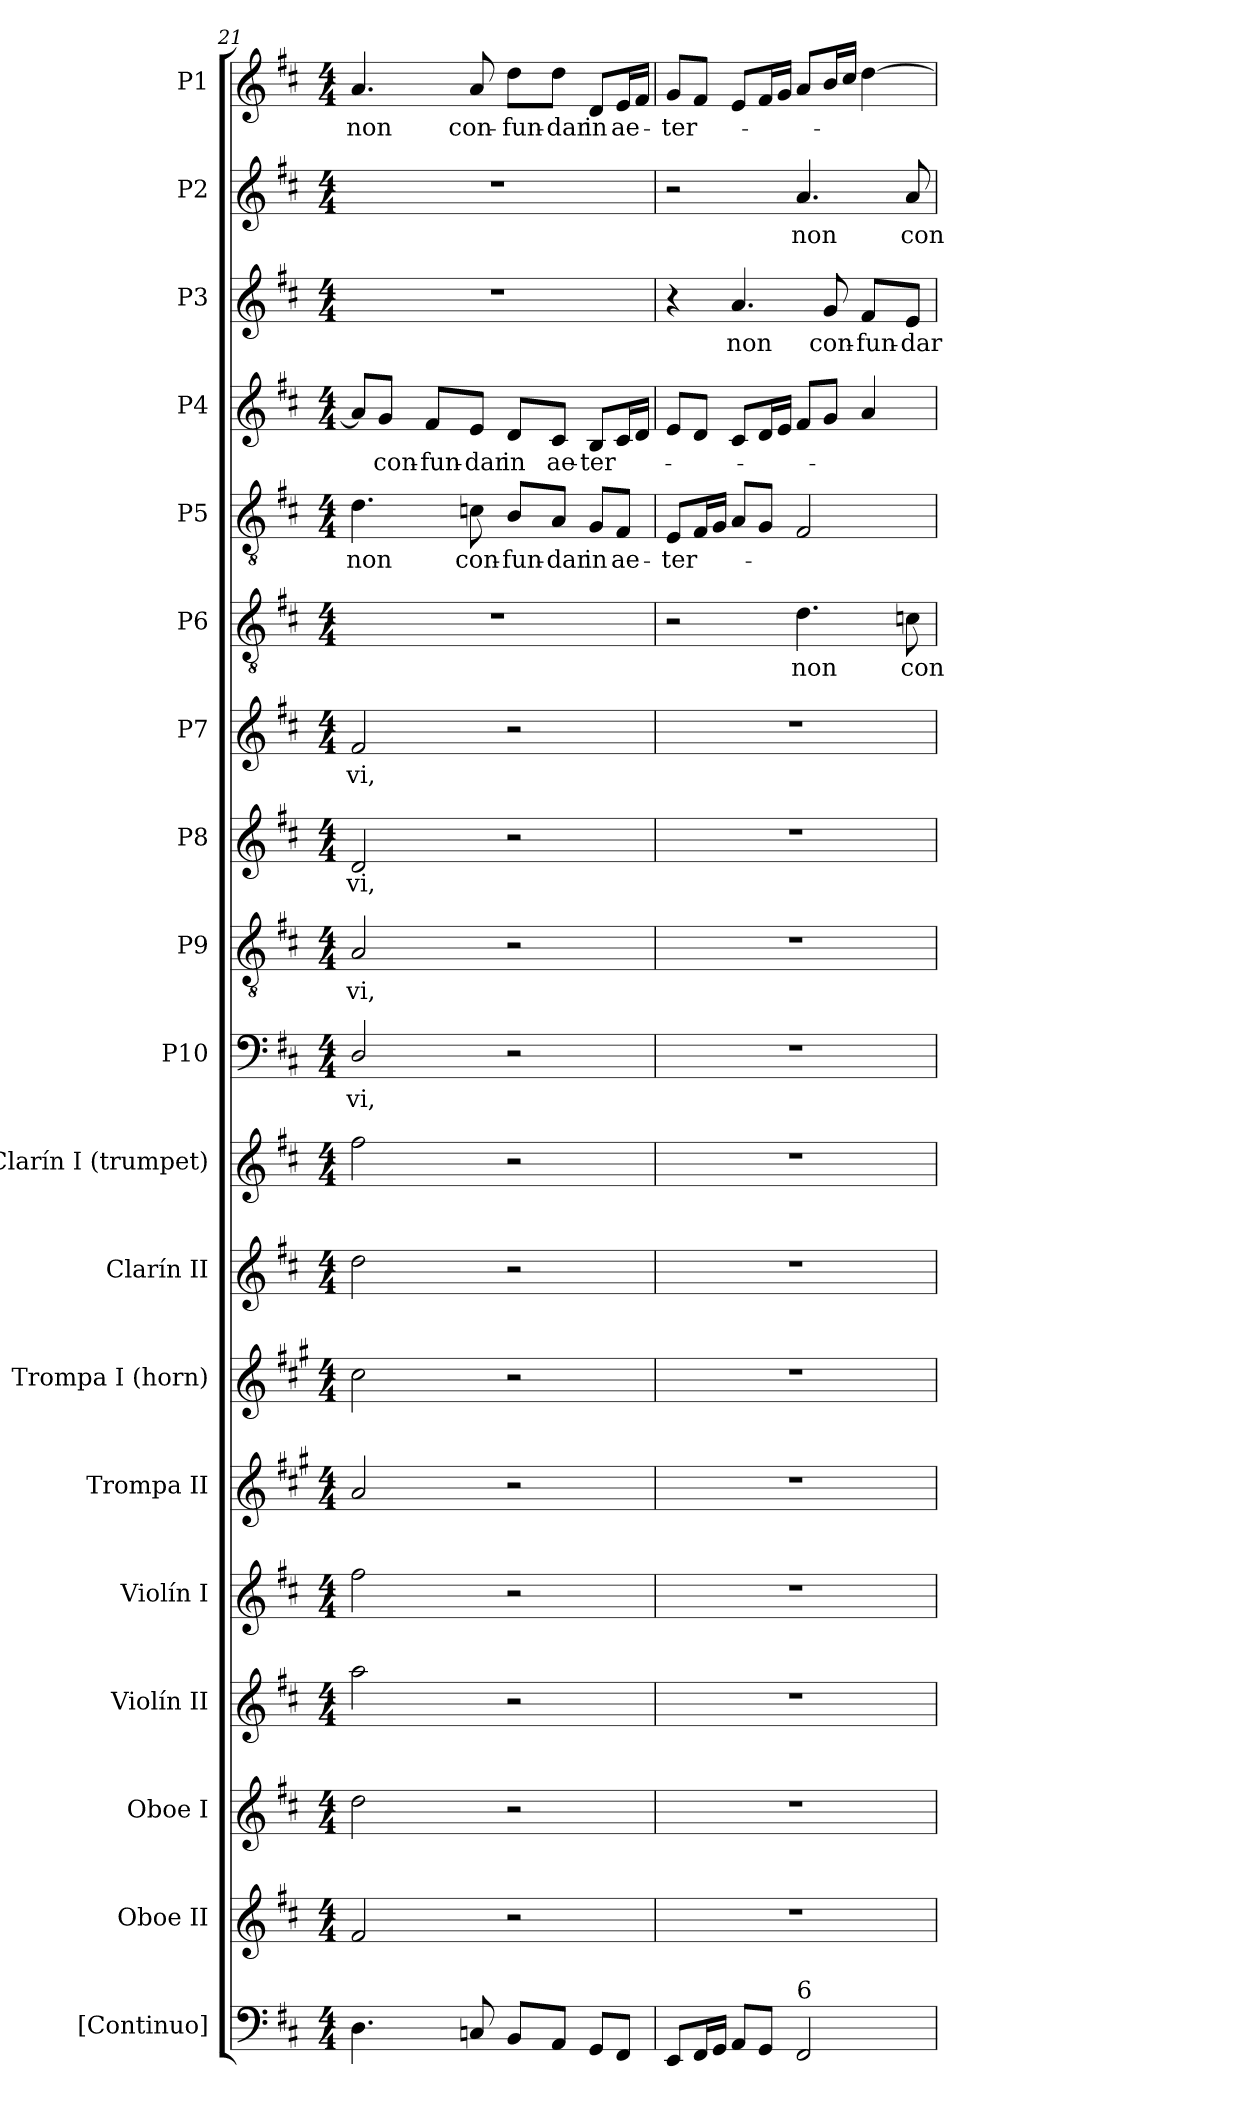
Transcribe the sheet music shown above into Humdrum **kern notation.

**kern	**kern	**kern	**kern	**kern	**kern	**kern	**kern	**kern	**kern	**text	**kern	**text	**kern	**text	**kern	**text	**kern	**text	**kern	**text	**kern	**text	**kern	**text	**kern	**text	**kern	**text
*part19	*part18	*part17	*part16	*part15	*part14	*part13	*part12	*part11	*part10	*part10	*part9	*part9	*part8	*part8	*part7	*part7	*part6	*part6	*part5	*part5	*part4	*part4	*part3	*part3	*part2	*part2	*part1	*part1
*staff19	*staff18	*staff17	*staff16	*staff15	*staff14	*staff13	*staff12	*staff11	*staff10	*staff10	*staff9	*staff9	*staff8	*staff8	*staff7	*staff7	*staff6	*staff6	*staff5	*staff5	*staff4	*staff4	*staff3	*staff3	*staff2	*staff2	*staff1	*staff1
*I"[Continuo]	*I"Oboe II	*I"Oboe I	*I"Violín II	*I"Violín I	*I"Trompa II	*I"Trompa I (horn)	*I"Clarín II	*I"Clarín I (trumpet)	*I"P10	*	*I"P9	*	*I"P8	*	*I"P7	*	*I"P6	*	*I"P5	*	*I"P4	*	*I"P3	*	*I"P2	*	*I"P1	*
*I'Cont.	*I'Ob. I	*I'Ob. I	*I'Vln. II	*I'Vln. I	*	*	*	*	*	*	*	*	*	*	*	*	*	*	*	*	*	*	*	*	*	*	*	*
!!LO:PB:g=z
*clefF4	*clefG2	*clefG2	*clefG2	*clefG2	*clefG2	*clefG2	*clefG2	*clefG2	*clefF4	*	*clefGv2	*	*clefG2	*	*clefG2	*	*clefGv2	*	*clefGv2	*	*clefG2	*	*clefG2	*	*clefG2	*	*clefG2	*
*	*	*	*	*	*ITrd4c7	*ITrd4c7	*	*	*	*	*ITrd7c12	*	*	*	*	*	*ITrd7c12	*	*ITrd7c12	*	*	*	*	*	*	*	*	*
*k[f#c#]	*k[f#c#]	*k[f#c#]	*k[f#c#]	*k[f#c#]	*k[f#c#]	*k[f#c#]	*k[f#c#]	*k[f#c#]	*k[f#c#]	*	*k[f#c#]	*	*k[f#c#]	*	*k[f#c#]	*	*k[f#c#]	*	*k[f#c#]	*	*k[f#c#]	*	*k[f#c#]	*	*k[f#c#]	*	*k[f#c#]	*
*D:	*D:	*D:	*D:	*D:	*D:	*D:	*D:	*D:	*D:	*	*D:	*	*D:	*	*D:	*	*D:	*	*D:	*	*D:	*	*D:	*	*D:	*	*D:	*
*M4/4	*M4/4	*M4/4	*M4/4	*M4/4	*M4/4	*M4/4	*M4/4	*M4/4	*M4/4	*	*M4/4	*	*M4/4	*	*M4/4	*	*M4/4	*	*M4/4	*	*M4/4	*	*M4/4	*	*M4/4	*	*M4/4	*
=21	=21	=21	=21	=21	=21	=21	=21	=21	=21	=21	=21	=21	=21	=21	=21	=21	=21	=21	=21	=21	=21	=21	=21	=21	=21	=21	=21	=21
!	!	!	!	!	!	!	!	!	!	!LO:LY:b:color=#000000	!	!	!	!	!	!	!	!	!	!	!	!	!	!	!	!	!	!
!	!	!	!	!	!	!	!	!	!	!	!	!LO:LY:b:color=#000000	!	!	!	!	!	!	!	!	!	!	!	!	!	!	!	!
!	!	!	!	!	!	!	!	!	!	!	!	!	!	!LO:LY:b:color=#000000	!	!	!	!	!	!	!	!	!	!	!	!	!	!
!	!	!	!	!	!	!	!	!	!	!	!	!	!	!	!	!LO:LY:b:color=#000000	!	!	!	!	!	!	!	!	!	!	!	!
!	!	!	!	!	!	!	!	!	!	!	!	!	!	!	!	!	!	!	!	!LO:LY:b:color=#000000	!	!	!	!	!	!	!	!
!	!	!	!	!	!	!	!	!	!	!	!	!	!	!	!	!	!	!	!	!	!	!	!	!	!	!	!	!LO:LY:b:color=#000000
4.Di\	2f#i/	2ddi\	2aai\	2ff#i\	2di/	2f#i\	2ddi\	2ff#i\	2Di/	-vi,	2AAi/	-vi,	2di/	-vi,	2f#i/	-vi,	1r	.	4.Di\	non	8ai/L]	.	1r	.	1r	.	4.ai/	non
!	!	!	!	!	!	!	!	!	!	!	!	!	!	!	!	!	!	!	!	!	!	!LO:LY:b:color=#000000	!	!	!	!	!	!
.	.	.	.	.	.	.	.	.	.	.	.	.	.	.	.	.	.	.	.	.	8gi/J	con-	.	.	.	.	.	.
!	!	!	!	!	!	!	!	!	!	!	!	!	!	!	!	!	!	!	!	!	!	!LO:LY:b:color=#000000	!	!	!	!	!	!
.	.	.	.	.	.	.	.	.	.	.	.	.	.	.	.	.	.	.	.	.	8f#i/L	-fun-	.	.	.	.	.	.
!	!	!	!	!	!	!	!	!	!	!	!	!	!	!	!	!	!	!	!	!LO:LY:b:color=#000000	!	!	!	!	!	!	!	!
!	!	!	!	!	!	!	!	!	!	!	!	!	!	!	!	!	!	!	!	!	!	!LO:LY:b:color=#000000	!	!	!	!	!	!
!	!	!	!	!	!	!	!	!	!	!	!	!	!	!	!	!	!	!	!	!	!	!	!	!	!	!	!	!LO:LY:b:color=#000000
8Cni/	.	.	.	.	.	.	.	.	.	.	.	.	.	.	.	.	.	.	8Cni\	con-	8ei/J	-dar	.	.	.	.	8ai/	con-
!	!	!	!	!	!	!	!	!	!	!	!	!	!	!	!	!	!	!	!	!LO:LY:b:color=#000000	!	!	!	!	!	!	!	!
!	!	!	!	!	!	!	!	!	!	!	!	!	!	!	!	!	!	!	!	!	!	!LO:LY:b:color=#000000	!	!	!	!	!	!
!	!	!	!	!	!	!	!	!	!	!	!	!	!	!	!	!	!	!	!	!	!	!	!	!	!	!	!	!LO:LY:b:color=#000000
8BBi/L	2r	2r	2r	2r	2r	2r	2r	2r	2r	.	2r	.	2r	.	2r	.	.	.	8BBi/L	-fun-	8di/L	in	.	.	.	.	8ddi\L	-fun-
!	!	!	!	!	!	!	!	!	!	!	!	!	!	!	!	!	!	!	!	!LO:LY:b:color=#000000	!	!	!	!	!	!	!	!
!	!	!	!	!	!	!	!	!	!	!	!	!	!	!	!	!	!	!	!	!	!	!LO:LY:b:color=#000000	!	!	!	!	!	!
!	!	!	!	!	!	!	!	!	!	!	!	!	!	!	!	!	!	!	!	!	!	!	!	!	!	!	!	!LO:LY:b:color=#000000
8AAi/J	.	.	.	.	.	.	.	.	.	.	.	.	.	.	.	.	.	.	8AAi/J	-dar	8c#i/J	ae-	.	.	.	.	8ddi\J	-dar
!	!	!	!	!	!	!	!	!	!	!	!	!	!	!	!	!	!	!	!	!LO:LY:b:color=#000000	!	!	!	!	!	!	!	!
!	!	!	!	!	!	!	!	!	!	!	!	!	!	!	!	!	!	!	!	!	!	!LO:LY:b:color=#000000	!	!	!	!	!	!
!	!	!	!	!	!	!	!	!	!	!	!	!	!	!	!	!	!	!	!	!	!	!	!	!	!	!	!	!LO:LY:b:color=#000000
8GGi/L	.	.	.	.	.	.	.	.	.	.	.	.	.	.	.	.	.	.	8GGi/L	in	8Bi/L	-ter-	.	.	.	.	8di/L	in
!	!	!	!	!	!	!	!	!	!	!	!	!	!	!	!	!	!	!	!	!LO:LY:b:color=#000000	!	!	!	!	!	!	!	!
!	!	!	!	!	!	!	!	!	!	!	!	!	!	!	!	!	!	!	!	!	!	!	!	!	!	!	!	!LO:LY:b:color=#000000
8FF#i/J	.	.	.	.	.	.	.	.	.	.	.	.	.	.	.	.	.	.	8FF#i/J	ae-	16c#i/L	.	.	.	.	.	16ei/L	ae-
.	.	.	.	.	.	.	.	.	.	.	.	.	.	.	.	.	.	.	.	.	16di/JJ	.	.	.	.	.	16f#i/JJ	.
=22	=22	=22	=22	=22	=22	=22	=22	=22	=22	=22	=22	=22	=22	=22	=22	=22	=22	=22	=22	=22	=22	=22	=22	=22	=22	=22	=22	=22
!	!	!	!	!	!	!	!	!	!	!	!	!	!	!	!	!	!	!	!	!LO:LY:b:color=#000000	!	!	!	!	!	!	!	!
!	!	!	!	!	!	!	!	!	!	!	!	!	!	!	!	!	!	!	!	!	!	!	!	!	!	!	!	!LO:LY:b:color=#000000
8EEi/L	1r	1r	1r	1r	1r	1r	1r	1r	1r	.	1r	.	1r	.	1r	.	2r	.	8EEi/L	-ter-	8ei/L	.	4r	.	2r	.	8gi/L	-ter-
16FF#i/L	.	.	.	.	.	.	.	.	.	.	.	.	.	.	.	.	.	.	16FF#i/L	.	8di/J	.	.	.	.	.	8f#i/J	.
16GGi/JJ	.	.	.	.	.	.	.	.	.	.	.	.	.	.	.	.	.	.	16GGi/JJ	.	.	.	.	.	.	.	.	.
!	!	!	!	!	!	!	!	!	!	!	!	!	!	!	!	!	!	!	!	!	!	!	!	!LO:LY:b:color=#000000	!	!	!	!
8AAi/L	.	.	.	.	.	.	.	.	.	.	.	.	.	.	.	.	.	.	8AAi/L	.	8c#i/L	.	4.ai/	non	.	.	8ei/L	.
8GGi/J	.	.	.	.	.	.	.	.	.	.	.	.	.	.	.	.	.	.	8GGi/J	.	16di/L	.	.	.	.	.	16f#i/L	.
.	.	.	.	.	.	.	.	.	.	.	.	.	.	.	.	.	.	.	.	.	16ei/JJ	.	.	.	.	.	16gi/JJ	.
!	!	!	!	!	!	!	!	!	!	!	!	!	!	!	!	!	!	!LO:LY:b:color=#000000	!	!	!	!	!	!	!	!	!	!
!LO:TX:a:t=6	!	!	!	!	!	!	!	!	!	!	!	!	!	!	!	!	!	!	!	!	!	!	!	!	!	!	!	!
!	!	!	!	!	!	!	!	!	!	!	!	!	!	!	!	!	!	!	!	!	!	!	!	!	!	!LO:LY:b:color=#000000	!	!
2FF#i/	.	.	.	.	.	.	.	.	.	.	.	.	.	.	.	.	4.Di\	non	2FF#i/	.	8f#i/L	.	.	.	4.ai/	non	8ai/L	.
!	!	!	!	!	!	!	!	!	!	!	!	!	!	!	!	!	!	!	!	!	!	!	!	!LO:LY:b:color=#000000	!	!	!	!
.	.	.	.	.	.	.	.	.	.	.	.	.	.	.	.	.	.	.	.	.	8gi/J	.	8gi/	con-	.	.	16bi/L	.
.	.	.	.	.	.	.	.	.	.	.	.	.	.	.	.	.	.	.	.	.	.	.	.	.	.	.	16cc#i/JJ	.
!	!	!	!	!	!	!	!	!	!	!	!	!	!	!	!	!	!	!	!	!	!	!	!	!LO:LY:b:color=#000000	!	!	!	!
.	.	.	.	.	.	.	.	.	.	.	.	.	.	.	.	.	.	.	.	.	4ai/	.	8f#i/L	-fun-	.	.	[4ddi\	.
!	!	!	!	!	!	!	!	!	!	!	!	!	!	!	!	!	!	!LO:LY:b:color=#000000	!	!	!	!	!	!	!	!	!	!
!	!	!	!	!	!	!	!	!	!	!	!	!	!	!	!	!	!	!	!	!	!	!	!	!LO:LY:b:color=#000000	!	!	!	!
!	!	!	!	!	!	!	!	!	!	!	!	!	!	!	!	!	!	!	!	!	!	!	!	!	!	!LO:LY:b:color=#000000	!	!
.	.	.	.	.	.	.	.	.	.	.	.	.	.	.	.	.	8Cni\	con-	.	.	.	.	8ei/J	-dar	8ai/	con-	.	.
=	=	=	=	=	=	=	=	=	=	=	=	=	=	=	=	=	=	=	=	=	=	=	=	=	=	=	=	=
*-	*-	*-	*-	*-	*-	*-	*-	*-	*-	*-	*-	*-	*-	*-	*-	*-	*-	*-	*-	*-	*-	*-	*-	*-	*-	*-	*-	*-
